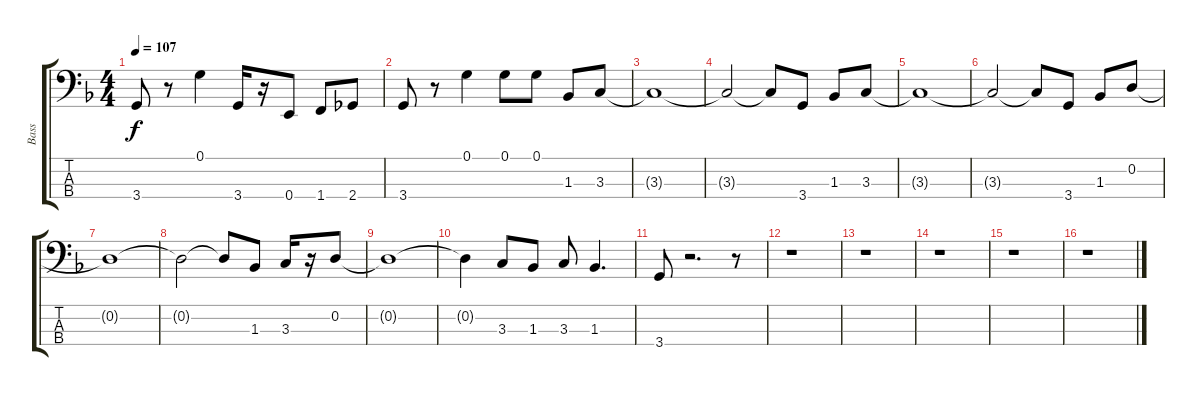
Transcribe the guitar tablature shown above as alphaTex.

\track ("Bass" "Bass") {instrument electricbassfinger}
\staff {score tabs}
\tuning (G2 D2 A1 E1) {hide}
\ts (4 4)
\tempo 107
\clef f4
\ks f
3.4.8{dy f} r.8 0.1.4 3.4.16 r.16 0.4.8 1.4.8 2.4.8 |
3.4.8 r.8 0.1.4 0.1.8 0.1.8 1.3.8 3.3.8 |
3.3{t}.1 |
3.3{t}.2 3.3{t}.8 3.4.8 1.3.8 3.3.8 |
3.3{t}.1 |
3.3{t}.2 3.3{t}.8 3.4.8 1.3.8 0.2.8 |
0.2{t}.1 |
0.2{t}.2 0.2{t}.8 1.3.8 3.3.16 r.16 0.2.8 |
0.2{t}.1 |
0.2{t}.4 3.3.8 1.3.8 3.3.8 1.3.4{d} |
3.4.8 r.2{d} r.8 |
r.1 |
r.1 |
r.1 |
r.1 |
r.1
